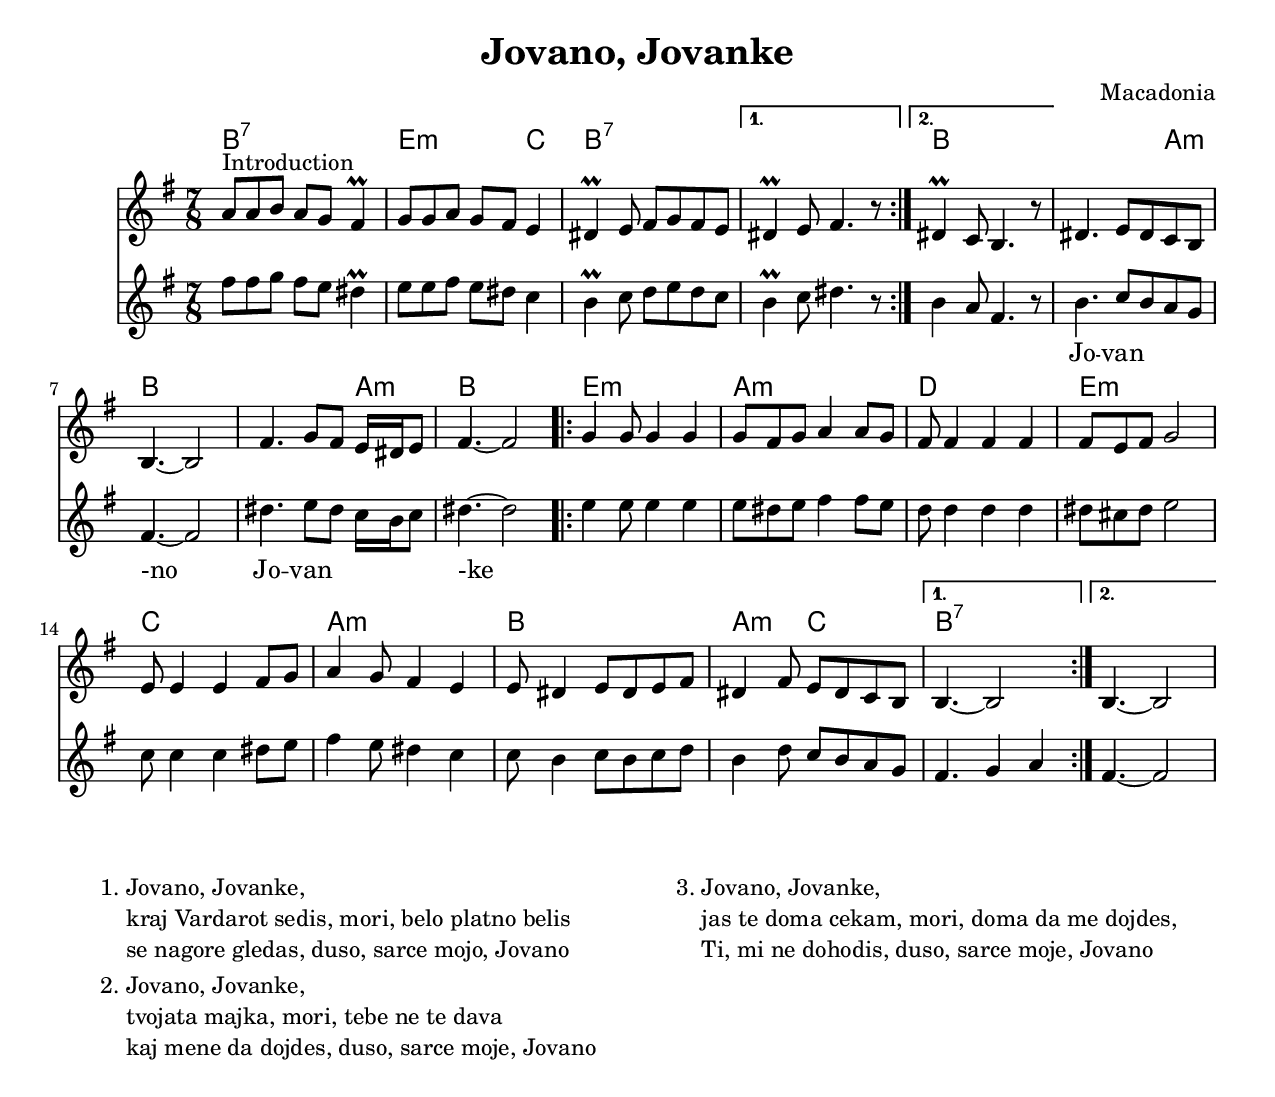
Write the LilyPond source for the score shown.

\version "2.18.0"
\include "english.ly"
\paper{
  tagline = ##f
  print-all-headers = ##t
  #(set-paper-size "letter")
}
date = #(strftime "%d-%m-%Y" (localtime (current-time)))

%\markup{ \italic{ " Updated " \date  }  }

%\markup{ Got something to say? }

global = {
  \clef treble
  \key c \major
  \time 7/8
  \set Score.markFormatter = #format-mark-box-alphabet
}

%#################################### Melody ########################
highpart = \transpose c g,\relative c'' {
  \global
  \repeat volta 2{
    d8 ^"Introduction"[d e] d[c] b4\prall
    c8[c d] c8[b] a4|
    gs4 \prall a8 b[c b a]|
  }
  \alternative {
    {gs4 \prall a8 b4. r8}
    {gs4 \prall f8 e4. r8}
  }

  %\mark \default
  gs4. a8 [gs f e]
  e4.~e2
  b'4. c8 [b] a16 [gs a8]
  b4.~b2

  \repeat volta 2{
    c4 c8 c4 c|
    c8 [b c] d4 d8 [c]|
    b8 b4 b b|
    b8 [a b] c2|

    a8 a4 a b8[c]
    d4 c8 b4 a|
    a8 gs4 a8[gs a b]
    gs4 b8 a[gs f e]

  }
  \alternative {
    {e4.~e2 }
    {e4.~e2 }
  }
}
lowpart = \transpose c g                                                                                \relative c''{
  \global
  \repeat volta 2{
    b8 [b c] b[a] gs4\prall
    a8[a b] a8[gs] f4|
    e4 \prall f8 g[a g f]|
  }
  \alternative {
    {e4 \prall f8 gs4. r8}
    {e4 d8 b4. r8}
  }

  %\mark \default
  e4. f8 [e d c]
  b4.~b2
  gs'4. a8 [gs] f16 [e f8]
  gs4.~gs2

  \repeat volta 2{
    a4 a8 a4 a|
    a8 [gs a] b4 b8 [a]|
    g8 g4 g g|
    gs8 [fs gs] a2|

    f8 f4 f gs8[a]
    b4 a8 gs4 f|
    f8 e4 f8[e f g]
    e4 g8 f[e d c]

  }
  \alternative {
    {b4. c4 d}
    {b4.~b2 }
  }
}
%################################# Lyrics #####################
\addlyrics{
  \repeat unfold 24 \skip 1
  Jo -- van \skip1 \skip1 \skip1 -no
  Jo -- van \skip1 \skip1 \skip1 \skip1 -ke
}
%########m######################### Chords #######################
harmonies = \transpose c g \chordmode {
  %intro
  e8*7:7
  a8*5:m f4
  e8*14:7
  e8*7
  %r8*35
  %vocal 1st 4 bars
  e8*5 d4:m
  e8*12
  d4:m
  e8*7
  %next part
  a8*7:m
  d8*7:m
  g8*7
  a8*7:m
  % a8*4:m %em
  f8*7
  d8*7:m %am
  e8*7  %b
  d8*3:m
  f8*4
  e8*7:7

  %{chord mapping for transpose
    a ==> e
    b ==> f
    c ==> g
    d ==> a
    e ==> b
    f ==> c
    g ==> d
  %}

}

\score {
  <<
    \new ChordNames {
      \set chordChanges = ##t
      \harmonies
    }
    \new Staff \highpart
    \new Staff \lowpart

  >>
  \header{
    title= "Jovano, Jovanke"
    subtitle=""
    composer= "Macadonia"
    instrument =""
    arranger= ""
  }
  \layout{indent = 1.0\cm}
  \midi {
    \tempo 4 = 120

    % \midi { }
  }
}


% more verses:
\markup{}
\markup {
  \fill-line {
    \hspace #0.1 % distance from left margin
    \column {
      \line {
        "1."
        \column {
          "Jovano, Jovanke,"
          "kraj Vardarot sedis, mori, belo platno belis"
          "se nagore gledas, duso, sarce mojo, Jovano"
        }
      }
      \hspace #0.2 % vertical distance between verses
      \line {
        "2."
        \column {
          "Jovano, Jovanke,"
          "tvojata majka, mori, tebe ne te dava"
          "kaj mene da dojdes, duso, sarce moje, Jovano"
        }
      }
    }
    \hspace #0.1  % horiz. distance between columns
    \column {
      \line {
        "3."
        \column {
          "Jovano, Jovanke, "
          "jas te doma cekam, mori, doma da me dojdes,"
          "Ti, mi ne dohodis, duso, sarce moje, Jovano"
        }
      }
      \hspace #0.2 % distance between verses
      \line {
        ""
        \column {
          ""
        }
      }
    }
    \hspace #0.1 % distance to right margin
  }
}

